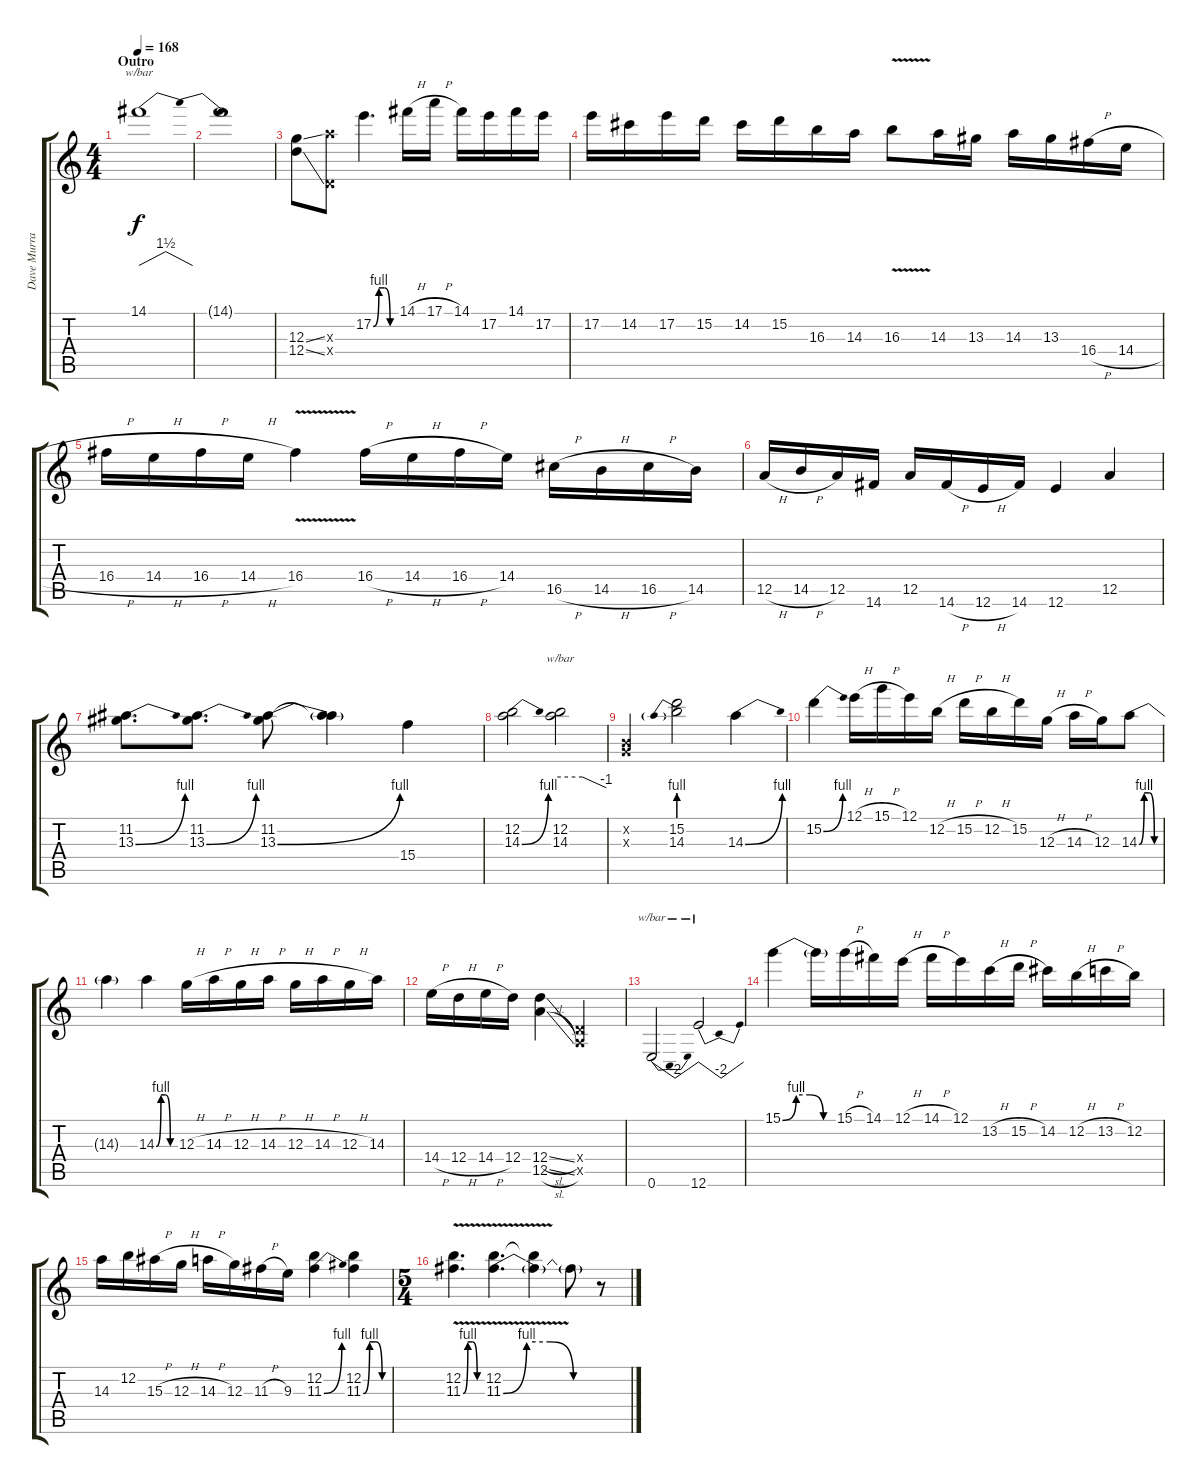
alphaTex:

\track ("Dave Murray" "Dave Murra") {instrument overdrivenguitar}
\staff {score tabs}
\tuning (E4 B3 G3 D3 A2 E2) {hide}
\ts (4 4)
\section ("" "Outro")
\tempo 168
\clef g2
\ks c
14.1.1{tbe (dip default 0 0 10 6 40 6 60 0) dy f} |
14.1{t}.1 |
(12.3{ss} 12.4{ss}).8 (14.3{x} 0.4{x}).8 17.2{be (custom 0 0 15 4 30 4 45 0 60 0)}.4{d} 14.1{h}.16 17.1{h}.16 14.1.16 17.2.16 14.1.16 17.2.16 |
17.2.16 14.2.16 17.2.16 15.2.16 14.2.16 15.2.16 16.3.16 14.3.16 16.3{v}.8 14.3.16 13.3.16 14.3.16 13.3.16 16.4{h}.16 14.4{h}.16 |
16.4{h}.16 14.4{h}.16 16.4{h}.16 14.4{h}.16 16.4{v}.4 16.4{h}.16 14.4{h}.16 16.4{h}.16 14.4.16 16.5{h}.16 14.5{h}.16 16.5{h}.16 14.5.16 |
12.5{h}.16 14.5{h}.16 12.5.16 14.6.16 12.5.16 14.6{h}.16 12.6{h}.16 14.6.16 12.6.4 12.5.4 |
(11.2 13.3{be (bend 0 0 60 4)}).8{d} (11.2 13.3{be (bend 0 0 60 4)}).8{d} (11.2 13.3{be (bend 0 0 60 4)}).8 (11.2{t} 13.3{t}).4 15.4.4 |
(12.2 14.3{be (bend 0 0 60 4)}).2 (12.2 14.3).2{tbe (custom default 0 0 29 0 60 -4)} |
(0.2{x} 0.3{x}).4 (15.2 14.3{be (prebend 0 4 60 4)}).2 14.3{be (bend 0 0 60 4)}.4 |
15.2{be (bend 0 0 60 4)}.4 12.1{h}.16 15.1{h}.16 12.1.16 12.2{h}.16 15.2{h}.16 12.2{h}.16 15.2.16 12.3{h}.16 14.3{h}.16 12.3.16 14.3{be (custom 0 0 15 4 30 4 45 0 60 0)}.8 |
14.3{t}.4 14.3{be (custom 0 0 15 4 30 4 45 0 60 0)}.4 12.3{h}.16 14.3{h}.16 12.3{h}.16 14.3{h}.16 12.3{h}.16 14.3{h}.16 12.3{h}.16 14.3.16 |
14.4{h}.16 12.4{h}.16 14.4{h}.16 12.4.16 (12.4{sl} 12.5{sl}).4 (0.4{x} 0.5{x}).2 |
0.6.2{tbe (dip default 0 0 30 -8 60 0)} 12.6.2{tbe (dip default 0 0 30 -8 60 0)} |
15.1{be (custom 0 0 15 4 30 4 45 0 60 0)}.4 15.1{t}.16 15.1{h}.16 14.1.16 12.1{h}.16 14.1{h}.16 12.1.16 13.2{h}.16 15.2{h}.16 14.2.16 12.2{h}.16 13.2{h}.16 12.2.16 |
14.3.16 12.2.16 15.3{h}.16 12.3{h}.16 14.3{h}.16 12.3.16 11.3{h}.16 9.3.16 (12.2 11.3{be (bend 0 0 60 4)}).4 (12.2 11.3{be (custom 0 0 15 4 30 4 45 0 60 0)}).4 |
\ts (5 4)
(12.2 11.3{be (custom 0 0 15 4 30 4 45 0 60 0) v}).4{d} (12.2{v} 11.3{be (custom 0 0 15 4 30 4 45 0 60 0)}).4{d} (12.2{t} 11.3{t}).4 11.3{t}.8 r.8
